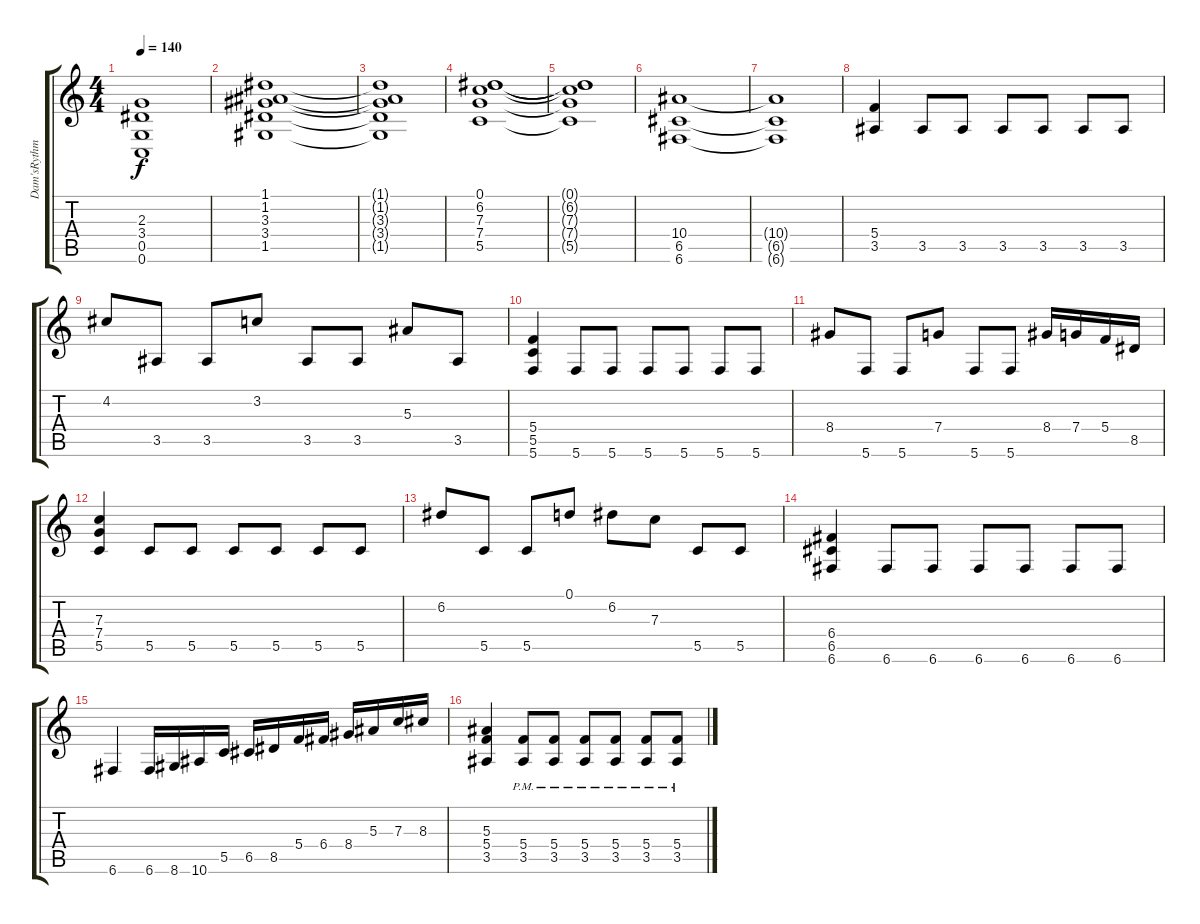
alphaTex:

\track ("Dam'sRythm" "Dam'sRythm") {instrument distortionguitar}
\staff {score tabs}
\tuning (D4 A3 F3 C3 G2 C2) {hide}
\ts (4 4)
\tempo 140
\clef g2
\ks c
(2.3{t} 3.4{t} 0.5{t} 0.6{t}).1{dy f} |
(1.1 1.2 3.3 3.4 1.5).1 |
(1.1{t} 1.2{t} 3.3{t} 3.4{t} 1.5{t}).1 |
(0.1 6.2 7.3 7.4 5.5).1 |
(0.1{t} 6.2{t} 7.3{t} 7.4{t} 5.5{t}).1 |
(10.4 6.5 6.6).1 |
(10.4{t} 6.5{t} 6.6{t}).1 |
(5.4 3.5).4 3.5.8 3.5.8 3.5.8 3.5.8 3.5.8 3.5.8 |
4.2.8 3.5.8 3.5.8 3.2.8 3.5.8 3.5.8 5.3.8 3.5.8 |
(5.4 5.5 5.6).4 5.6.8 5.6.8 5.6.8 5.6.8 5.6.8 5.6.8 |
8.4.8 5.6.8 5.6.8 7.4.8 5.6.8 5.6.8 8.4.16 7.4.16 5.4.16 8.5.16 |
(7.3 7.4 5.5).4 5.5.8 5.5.8 5.5.8 5.5.8 5.5.8 5.5.8 |
6.2.8 5.5.8 5.5.8 0.1.8 6.2.8 7.3.8 5.5.8 5.5.8 |
(6.4 6.5 6.6).4 6.6.8 6.6.8 6.6.8 6.6.8 6.6.8 6.6.8 |
6.6.4 6.6.16 8.6.16 10.6.16 5.5.16 6.5.16 8.5.16 5.4.16 6.4.16 8.4.16 5.3.16 7.3.16 8.3.16 |
(5.3 5.4 3.5).4 (5.4{pm} 3.5{pm}).8 (5.4{pm} 3.5{pm}).8 (5.4{pm} 3.5{pm}).8 (5.4{pm} 3.5{pm}).8 (5.4{pm} 3.5{pm}).8 (5.4{pm} 3.5{pm}).8
